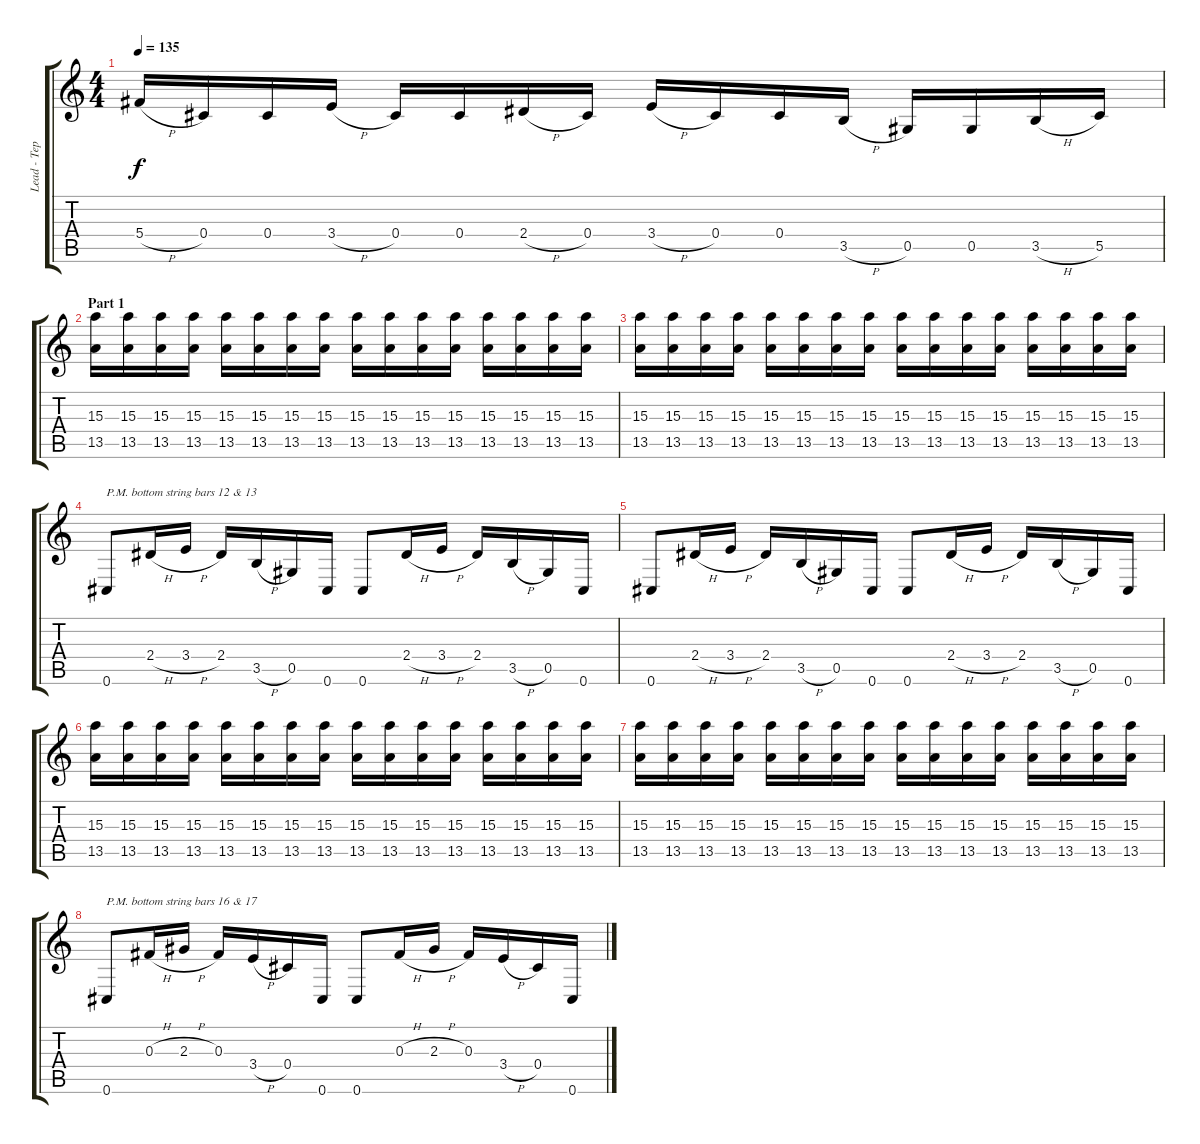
\track ("Lead - Teppei" "Lead - Tep") {instrument overdrivenguitar}
\staff {score tabs}
\tuning (Eb4 Bb3 Gb3 Db3 Ab2 Db2) {hide}
\ts (4 4)
\tempo 135
\clef g2
\ks c
5.4{h}.16{dy f} 0.4.16 0.4.16 3.4{h}.16 0.4.16 0.4.16 2.4{h}.16 0.4.16 3.4{h}.16 0.4.16 0.4.16 3.5{h}.16 0.5.16 0.5.16 3.5{h}.16 5.5.16 |
\section ("" "Part 1")
(15.3 13.5).16 (15.3 13.5).16 (15.3 13.5).16 (15.3 13.5).16 (15.3 13.5).16 (15.3 13.5).16 (15.3 13.5).16 (15.3 13.5).16 (15.3 13.5).16 (15.3 13.5).16 (15.3 13.5).16 (15.3 13.5).16 (15.3 13.5).16 (15.3 13.5).16 (15.3 13.5).16 (15.3 13.5).16 |
(15.3 13.5).16 (15.3 13.5).16 (15.3 13.5).16 (15.3 13.5).16 (15.3 13.5).16 (15.3 13.5).16 (15.3 13.5).16 (15.3 13.5).16 (15.3 13.5).16 (15.3 13.5).16 (15.3 13.5).16 (15.3 13.5).16 (15.3 13.5).16 (15.3 13.5).16 (15.3 13.5).16 (15.3 13.5).16 |
0.6.8{txt "P.M. bottom string bars 12 & 13"} 2.4{h}.16 3.4{h}.16 2.4.16 3.5{h}.16 0.5.16 0.6.16 0.6.8 2.4{h}.16 3.4{h}.16 2.4.16 3.5{h}.16 0.5.16 0.6.16 |
0.6.8 2.4{h}.16 3.4{h}.16 2.4.16 3.5{h}.16 0.5.16 0.6.16 0.6.8 2.4{h}.16 3.4{h}.16 2.4.16 3.5{h}.16 0.5.16 0.6.16 |
(15.3 13.5).16 (15.3 13.5).16 (15.3 13.5).16 (15.3 13.5).16 (15.3 13.5).16 (15.3 13.5).16 (15.3 13.5).16 (15.3 13.5).16 (15.3 13.5).16 (15.3 13.5).16 (15.3 13.5).16 (15.3 13.5).16 (15.3 13.5).16 (15.3 13.5).16 (15.3 13.5).16 (15.3 13.5).16 |
(15.3 13.5).16 (15.3 13.5).16 (15.3 13.5).16 (15.3 13.5).16 (15.3 13.5).16 (15.3 13.5).16 (15.3 13.5).16 (15.3 13.5).16 (15.3 13.5).16 (15.3 13.5).16 (15.3 13.5).16 (15.3 13.5).16 (15.3 13.5).16 (15.3 13.5).16 (15.3 13.5).16 (15.3 13.5).16 |
0.6.8{txt "P.M. bottom string bars 16 & 17"} 0.3{h}.16 2.3{h}.16 0.3.16 3.4{h}.16 0.4.16 0.6.16 0.6.8 0.3{h}.16 2.3{h}.16 0.3.16 3.4{h}.16 0.4.16 0.6.16
